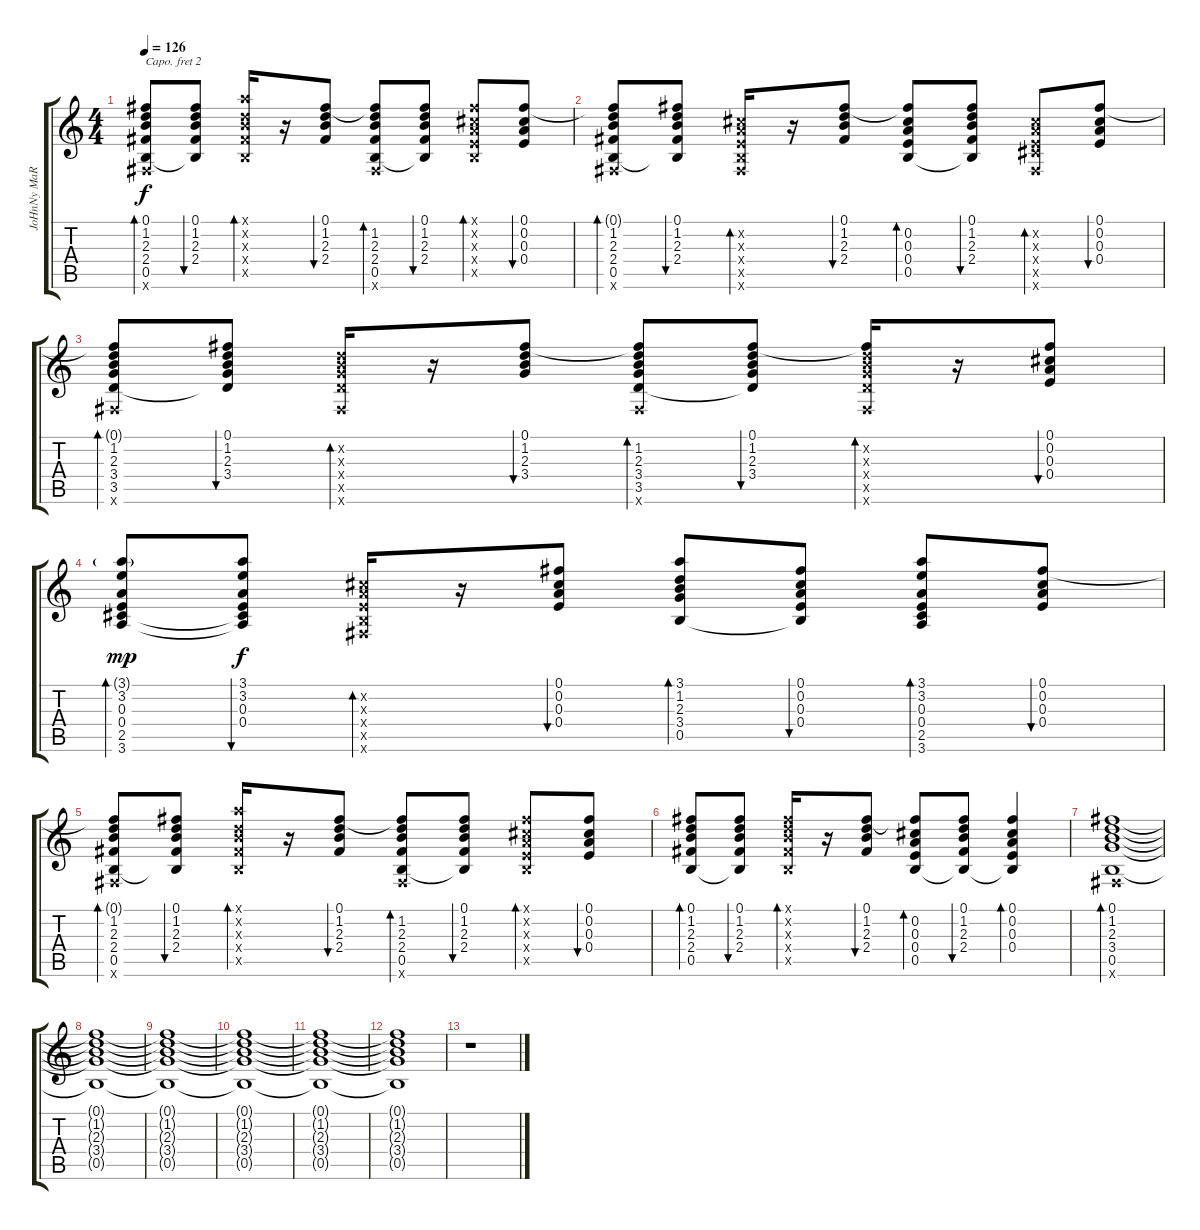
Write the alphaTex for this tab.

\track ("JoHnNy MaRr" "JoHnNy MaR") {instrument acousticguitarsteel}
\staff {score tabs}
\capo 2
\tuning (E4 B3 G3 D3 A2 E2) {hide}
\ts (4 4)
\tempo 126
\clef g2
\ks c
(0.1{t} 1.2 2.3 2.4 0.5 0.6{x}).8{bd 30 dy f volume 9 balance 8} (0.1 1.2 2.3 2.4 0.5{t}).8{bu 60} (3.1{x} 1.2{x} 2.3{x} 2.4{x} 0.5{x}).16{bd 60 volume 10} r.16 (0.1 1.2 2.3 2.4).8{bu 60 volume 9} (0.1{t} 1.2 2.3 2.4 0.5 0.6{x}).8{bd 60} (0.1 1.2 2.3 2.4 0.5{t}).8{bu 60} (0.1{x} 0.2{x} 0.3{x} 0.4{x} 0.5{x}).8{bd 60 volume 10} (0.1 0.2 0.3 0.4).8{bu 60 volume 9} |
(0.1{t} 1.2 2.3 2.4 0.5 0.6{x}).8{bd 60} (0.1 1.2 2.3 2.4 0.5{t}).8{bu 60} (0.2{x} 0.3{x} 0.4{x} 0.5{x} 0.6{x}).16{bd 60 volume 10} r.16 (0.1 1.2 2.3 2.4).8{bu 60 volume 9} (0.1{t} 0.2 0.3 0.4 0.5).8{bd 60} (0.1 1.2 2.3 2.4 0.5{t}).8{bu 60} (0.2{x} 0.3{x} 0.4{x} 2.5{x} 0.6{x}).8{bd 60 volume 10} (0.1 0.2 0.3 0.4).8{bu 60 volume 9} |
(0.1{t} 1.2 2.3 3.4 3.5 0.6{x}).8{bd 60} (0.1 1.2 2.3 3.4 3.5{t}).8{bu 60} (1.2{x} 2.3{x} 3.4{x} 3.5{x} 0.6{x}).16{bd 60 volume 10} r.16 (0.1 1.2 2.3 3.4).8{bu 60 volume 9} (0.1{t} 1.2 2.3 3.4 3.5 0.6{x}).8{bd 60} (0.1 1.2 2.3 3.4 3.5{t}).8{bu 60} (0.1{t} 1.2{x} 2.3{x} 3.4{x} 3.5{x} 0.6{x}).16{bd 60 volume 10} r.16 (0.1 0.2 0.3 0.4).8{bu 60 volume 9} |
(3.1{g} 3.2 0.3 0.4 2.5 3.6).8{bd 60 dy mp} (3.1 3.2 0.3 0.4 2.5{t} 3.6{t}).8{bu 60 dy f} (0.2{x} 0.3{x} 0.4{x} 0.5{x} 0.6{x}).16{bd 60 volume 10} r.16 (0.1 0.2 0.3 0.4).8{bu 60 volume 9} (3.1 1.2 2.3 3.4 0.5).8{bd 60} (0.1 0.2 0.3 0.4 0.5{t}).8{bu 60} (3.1 3.2 0.3 0.4 2.5 3.6).8{bd 60 volume 10} (0.1 0.2 0.3 0.4).8{bu 60 volume 9} |
(0.1{t} 1.2 2.3 2.4 0.5 0.6{x}).8{bd 30 volume 9 balance 8} (0.1 1.2 2.3 2.4 0.5{t}).8{bu 60} (3.1{x} 1.2{x} 2.3{x} 2.4{x} 0.5{x}).16{bd 60 volume 10} r.16 (0.1 1.2 2.3 2.4).8{bu 60 volume 9} (0.1{t} 1.2 2.3 2.4 0.5 0.6{x}).8{bd 60} (0.1 1.2 2.3 2.4 0.5{t}).8{bu 60} (0.1{x} 0.2{x} 0.3{x} 0.4{x} 0.5{x}).8{bd 60 volume 10} (0.1 0.2 0.3 0.4).8{bu 60 volume 9} |
(0.1 1.2 2.3 2.4 0.5).8{bd 60 volume 9 balance 8} (0.1 1.2 2.3 2.4 0.5{t}).8{bu 60} (0.1{x} 1.2{x} 2.3{x} 2.4{x} 0.5{x}).16{bd 60 volume 10} r.16 (0.1 1.2 2.3 2.4).8{bu 60 volume 9} (0.1{t} 0.2 0.3 0.4 0.5).8{bd 60} (0.1 1.2 2.3 2.4 0.5{t}).8{bu 60} (0.1 0.2 0.3 0.4 0.5{t}).4{bd 60 volume 10} |
(0.1 1.2 2.3 3.4 0.5 0.6{x}).1{bd 60 volume 10 balance 8} |
(0.1{t} 1.2{t} 2.3{t} 3.4{t} 0.5{t}).1 |
(0.1{t} 1.2{t} 2.3{t} 3.4{t} 0.5{t}).1 |
(0.1{t} 1.2{t} 2.3{t} 3.4{t} 0.5{t}).1 |
(0.1{t} 1.2{t} 2.3{t} 3.4{t} 0.5{t}).1 |
(0.1{t} 1.2{t} 2.3{t} 3.4{t} 0.5{t}).1 |
r.1
